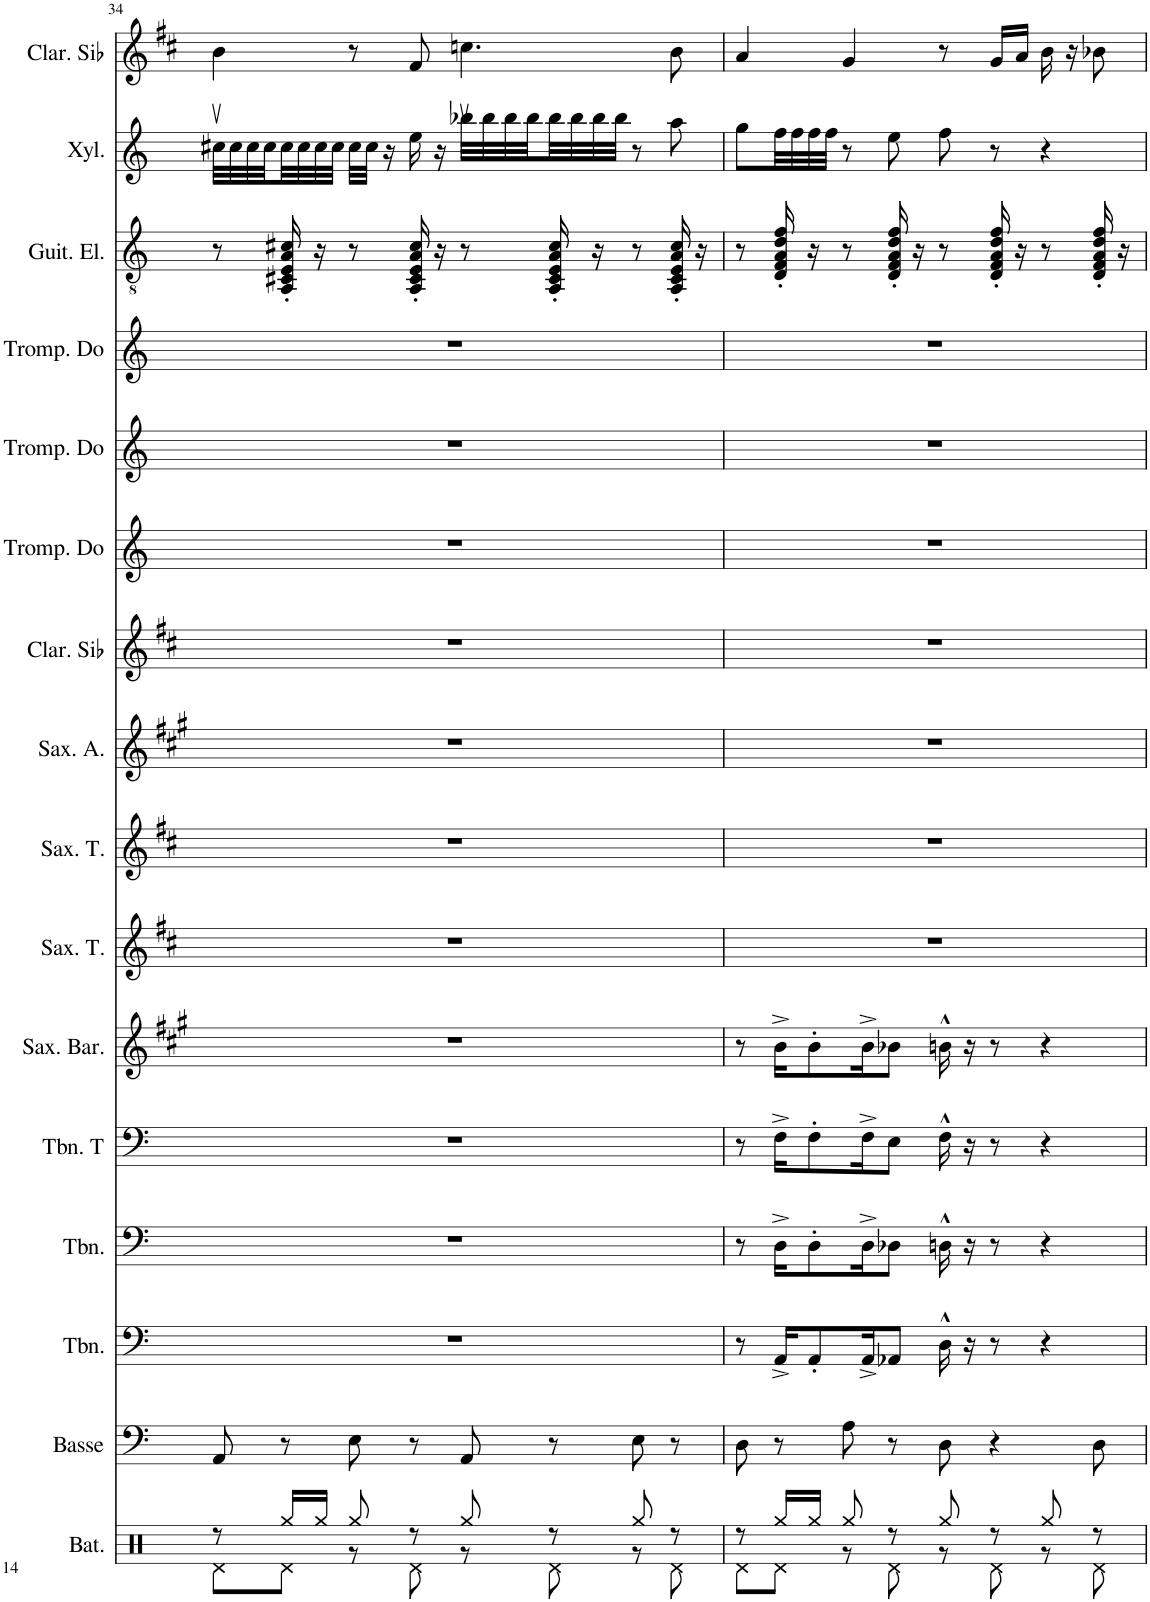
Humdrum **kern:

**kern	**kern	**kern	**kern	**kern	**kern	**kern	**kern	**kern	**kern	**kern	**kern	**kern	**kern	**kern	**kern
*part16	*part15	*part14	*part13	*part12	*part11	*part10	*part9	*part8	*part7	*part6	*part5	*part4	*part3	*part2	*part1
*staff16	*staff15	*staff14	*staff13	*staff12	*staff11	*staff10	*staff9	*staff8	*staff7	*staff6	*staff5	*staff4	*staff3	*staff2	*staff1
*I"Batterie	*I"Basse acoustique	*I"Trombone	*I"Trombone	*I"Trombone ténor	*I"Saxophone Baryton	*I"Saxophone Ténor	*I"Saxophone Ténor	*I"Saxophone Alto	*I"Clarinette en Sib	*I"Trompette en Do	*I"Trompette en Do	*I"Trompette en Do	*I"Guitare électrique	*I"Xylophone	*I"Clarinette en Sib
*I'Bat.	*I'Basse	*I'Tbn.	*I'Tbn.	*I'Tbn. T	*I'Sax. Bar.	*I'Sax. T.	*I'Sax. T.	*I'Sax. A.	*I'Clar. Sib	*I'Tromp. Do	*I'Tromp. Do	*I'Tromp. Do	*I'Guit. El.	*I'Xyl.	*I'Clar. Sib
!!LO:PB:g=z
*clefX	*clefF4	*clefF4	*clefF4	*clefF4	*clefG2	*clefG2	*clefG2	*clefG2	*clefG2	*clefG2	*clefG2	*clefG2	*clefGv2	*clefG2	*clefG2
*	*Trd7c12	*	*	*	*Trd12c21	*Trd8c14	*Trd8c14	*Trd5c9	*Trd1c2	*Trd1c2	*Trd1c2	*Trd1c2	*	*Trd-7c-12	*Trd1c2
*k[]	*k[]	*k[]	*k[]	*k[]	*k[f#c#g#]	*k[f#c#]	*k[f#c#]	*k[f#c#g#]	*k[f#c#]	*k[]	*k[]	*k[]	*k[]	*k[]	*k[f#c#]
*M4/4	*M4/4	*M4/4	*M4/4	*M4/4	*M4/4	*M4/4	*M4/4	*M4/4	*M4/4	*M4/4	*M4/4	*M4/4	*M4/4	*M4/4	*M4/4
=34	=34	=34	=34	=34	=34	=34	=34	=34	=34	=34	=34	=34	=34	=34	=34
*^	*	*	*	*	*	*	*	*	*	*	*	*	*	*	*
8r	8Rd\L	8AA/	1r	1r	1r	1r	1r	1r	1r	1r	1r	1r	1r	8r	32cc#X\LLL	4b\
.	.	.	.	.	.	.	.	.	.	.	.	.	.	.	32cc#\	.
.	.	.	.	.	.	.	.	.	.	.	.	.	.	.	32cc#\	.
.	.	.	.	.	.	.	.	.	.	.	.	.	.	.	32cc#\	.
16Rgg/LL	8Rd\J	8r	.	.	.	.	.	.	.	.	.	.	.	16AA/' 16C#X/' 16E/' 16A/' 16c#X/'	32cc#\	.
.	.	.	.	.	.	.	.	.	.	.	.	.	.	.	32cc#\	.
16Rgg/JJ	.	.	.	.	.	.	.	.	.	.	.	.	.	16r	32cc#\	.
.	.	.	.	.	.	.	.	.	.	.	.	.	.	.	32cc#\JJJ	.
8Rgg/	8r	8E\	.	.	.	.	.	.	.	.	.	.	.	8r	32cc#\LLL	8r
.	.	.	.	.	.	.	.	.	.	.	.	.	.	.	32cc#\JJJ	.
.	.	.	.	.	.	.	.	.	.	.	.	.	.	.	16r	.
8r	8Rd\	8r	.	.	.	.	.	.	.	.	.	.	.	16AA/' 16C#/' 16E/' 16A/' 16c#/'	16ee\	8f#/
.	.	.	.	.	.	.	.	.	.	.	.	.	.	16r	16r	.
8Rgg/	8r	8AA/	.	.	.	.	.	.	.	.	.	.	.	8r	32bb-X\LLL	4.ccn\
.	.	.	.	.	.	.	.	.	.	.	.	.	.	.	32bb-\	.
.	.	.	.	.	.	.	.	.	.	.	.	.	.	.	32bb-\	.
.	.	.	.	.	.	.	.	.	.	.	.	.	.	.	32bb-\	.
8r	8Rd\	8r	.	.	.	.	.	.	.	.	.	.	.	16AA/' 16C#/' 16E/' 16A/' 16c#/'	32bb-\	.
.	.	.	.	.	.	.	.	.	.	.	.	.	.	.	32bb-\	.
.	.	.	.	.	.	.	.	.	.	.	.	.	.	16r	32bb-\	.
.	.	.	.	.	.	.	.	.	.	.	.	.	.	.	32bb-\JJJ	.
8Rgg/	8r	8E\	.	.	.	.	.	.	.	.	.	.	.	8r	8r	.
8r	8Rd\	8r	.	.	.	.	.	.	.	.	.	.	.	16AA/' 16C#/' 16E/' 16A/' 16c#/'	8aa\	8b\
.	.	.	.	.	.	.	.	.	.	.	.	.	.	16r	.	.
=35	=35	=35	=35	=35	=35	=35	=35	=35	=35	=35	=35	=35	=35	=35	=35	=35
8r	8Rd\L	8D\	8r	8r	8r	8r	1r	1r	1r	1r	1r	1r	1r	8r	8gg\L	4a/
16Rgg/LL	8Rd\J	8r	16AA^/KL	16D^\KL	16F^\KL	16b^\KL	.	.	.	.	.	.	.	16D/' 16F/' 16A/' 16d/' 16f/'	32ff\LL	.
.	.	.	.	.	.	.	.	.	.	.	.	.	.	.	32ff\	.
16Rgg/JJ	.	.	8AA'/	8D'\	8F'\	8b'\	.	.	.	.	.	.	.	16r	32ff\	.
.	.	.	.	.	.	.	.	.	.	.	.	.	.	.	32ff\JJJ	.
8Rgg/	8r	8A\	.	.	.	.	.	.	.	.	.	.	.	8r	8r	4g/
.	.	.	16AA^/K	16D^\K	16F^\K	16b^\K	.	.	.	.	.	.	.	.	.	.
8r	8Rd\	8r	8AA-X/J	8D-X\J	8E\J	8b-X\J	.	.	.	.	.	.	.	16D/' 16F/' 16A/' 16d/' 16f/'	8ee\	.
.	.	.	.	.	.	.	.	.	.	.	.	.	.	16r	.	.
8Rgg/	8r	8D\	16D^^\	16Dn^^\	16F^^\	16bn^^\	.	.	.	.	.	.	.	8r	8ff\	8r
.	.	.	16r	16r	16r	16r	.	.	.	.	.	.	.	.	.	.
8r	8Rd\	4r	8r	8r	8r	8r	.	.	.	.	.	.	.	16D/' 16F/' 16A/' 16d/' 16f/'	8r	16g/LL
.	.	.	.	.	.	.	.	.	.	.	.	.	.	16r	.	16a/JJ
8Rgg/	8r	.	4r	4r	4r	4r	.	.	.	.	.	.	.	8r	4r	16b\
.	.	.	.	.	.	.	.	.	.	.	.	.	.	.	.	16r
8r	8Rd\	8D\	.	.	.	.	.	.	.	.	.	.	.	16D/' 16F/' 16A/' 16d/' 16f/'	.	8b-X\
.	.	.	.	.	.	.	.	.	.	.	.	.	.	16r	.	.
*v	*v	*	*	*	*	*	*	*	*	*	*	*	*	*	*	*
=	=	=	=	=	=	=	=	=	=	=	=	=	=	=	=
*-	*-	*-	*-	*-	*-	*-	*-	*-	*-	*-	*-	*-	*-	*-	*-
